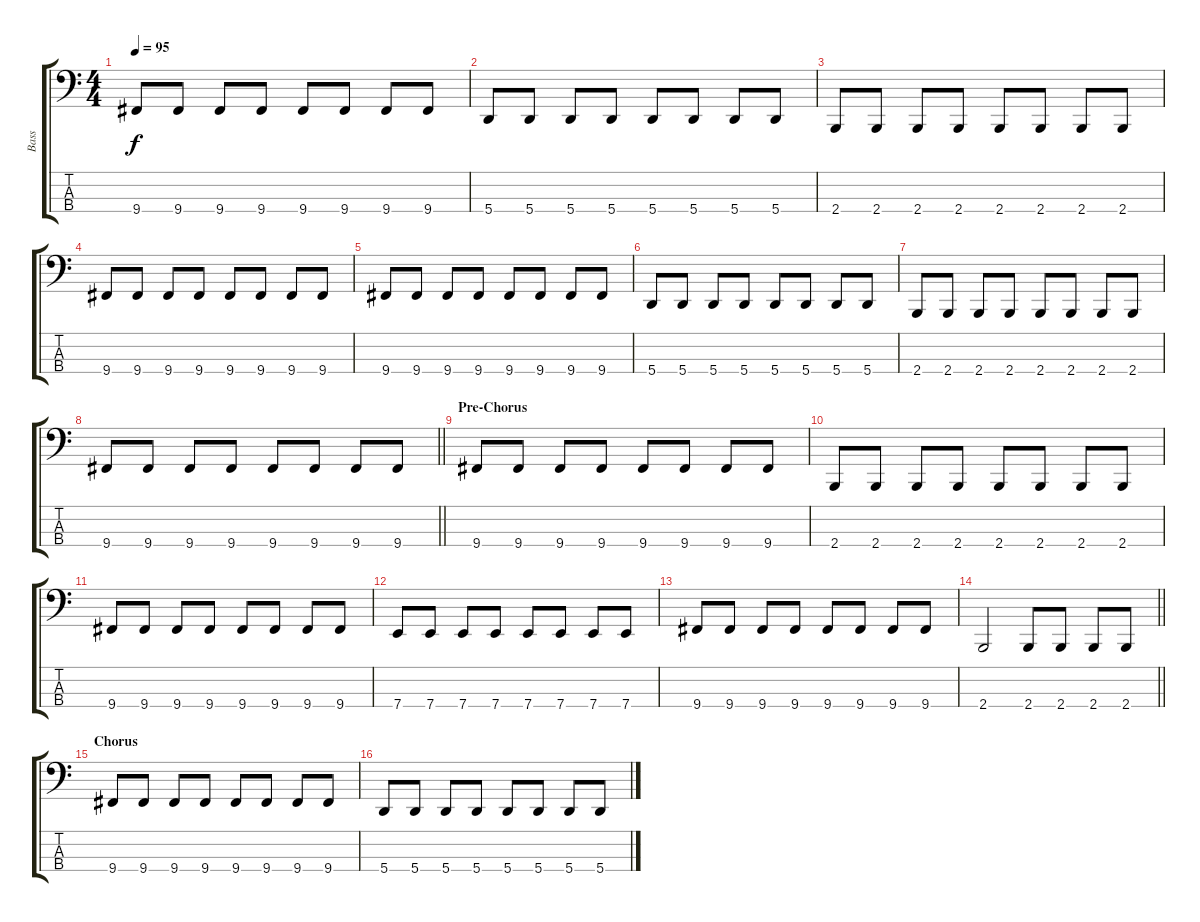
\track ("Bass" "Bass") {instrument electricbasspick}
\staff {score tabs}
\tuning (D2 A1 E1 A0) {hide}
\ts (4 4)
\tempo 95
\clef f4
\ks c
9.4.8{dy f} 9.4.8 9.4.8 9.4.8 9.4.8 9.4.8 9.4.8 9.4.8 |
5.4.8 5.4.8 5.4.8 5.4.8 5.4.8 5.4.8 5.4.8 5.4.8 |
2.4.8 2.4.8 2.4.8 2.4.8 2.4.8 2.4.8 2.4.8 2.4.8 |
9.4.8 9.4.8 9.4.8 9.4.8 9.4.8 9.4.8 9.4.8 9.4.8 |
9.4.8 9.4.8 9.4.8 9.4.8 9.4.8 9.4.8 9.4.8 9.4.8 |
5.4.8 5.4.8 5.4.8 5.4.8 5.4.8 5.4.8 5.4.8 5.4.8 |
2.4.8 2.4.8 2.4.8 2.4.8 2.4.8 2.4.8 2.4.8 2.4.8 |
\barLineRight lightlight
9.4.8 9.4.8 9.4.8 9.4.8 9.4.8 9.4.8 9.4.8 9.4.8 |
\section ("" "Pre-Chorus")
9.4.8 9.4.8 9.4.8 9.4.8 9.4.8 9.4.8 9.4.8 9.4.8 |
2.4.8 2.4.8 2.4.8 2.4.8 2.4.8 2.4.8 2.4.8 2.4.8 |
9.4.8 9.4.8 9.4.8 9.4.8 9.4.8 9.4.8 9.4.8 9.4.8 |
7.4.8 7.4.8 7.4.8 7.4.8 7.4.8 7.4.8 7.4.8 7.4.8 |
9.4.8 9.4.8 9.4.8 9.4.8 9.4.8 9.4.8 9.4.8 9.4.8 |
\barLineRight lightlight
2.4.2 2.4.8 2.4.8 2.4.8 2.4.8 |
\section ("" "Chorus")
9.4.8 9.4.8 9.4.8 9.4.8 9.4.8 9.4.8 9.4.8 9.4.8 |
5.4.8 5.4.8 5.4.8 5.4.8 5.4.8 5.4.8 5.4.8 5.4.8
